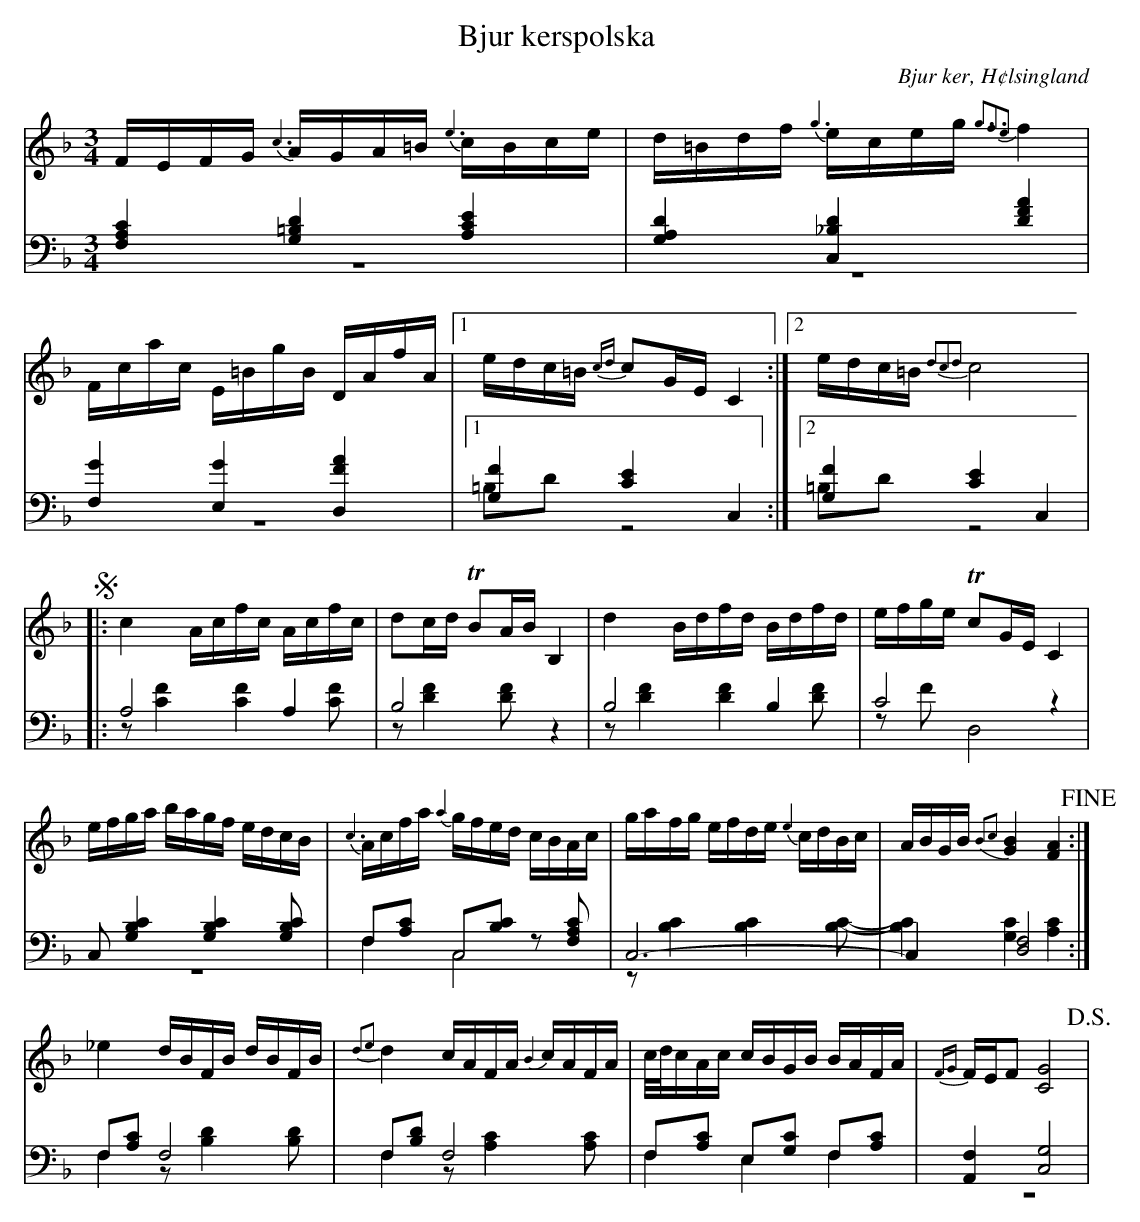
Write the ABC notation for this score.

X:1
T: Bjur kerspolska
O: Bjur ker, H¢lsingland
M: 3/4
L: 1/16
K: F
V:1
V:2
V:3 merge
V:1
FEFG {c3}AGA=B {e3}cBce|d=Bdf {g3}eceg {g3f3e2}f4|Fcac E=BgB DAfA|1 edc=B {cd}c2GE C4:|2 edc=B {d2c2d2}c8 |
!segno! |:c4 Acfc Acfc|d2cd TB2AB B,4|d4 Bdfd Bdfd|efge Tc2GE C4|
efga bagf edcB|{c3}Acfa {a2}gfed cBAc|gafg efde {e2}cdBc|ABGB {B2c2}[G4B4] [F4A4] !fine!:|
_e4 dBFB dBFB|{d2e2}d4 cAFA {B2}cAFA|c/d/cAc cBGB BAFA|{FG}FEF2 [C8G8] !D.S.!|
V:2 clef=bass
[F,4A,4C4] [G,4=B,4D4] [A,4C4E4]|[G,4A,4D4] [C,4_B,4D4] [D4F4A4]|[F,4G4] [E,4G4] [D,4F4A4]|1 [G,4F4] [C4E4] C,4:|2 [G,4F4] [C4E4] C,4 |
|:A,8 A,4|B,8 z4|B,8  B,4|C8 z4|
C,2 [G,4B,4C4] [G,4B,4C4] [G,2B,2C2]|F,2[A,2C2] C,2[B,2C2] z2 [F,2A,2C2]|C,12-|C,4 [F,8D,8]:|
F,2[A,2C2] F,8|F,2[B,2D2] F,8|F,2[A,2C2] E,2[G,2C2] F,2[A,2C2]|[A,,4F,4] [C,8G,8] |
V:3 clef=bass
z12|z12|z12|1 =B,2D2 z8:|2 =B,2D2 z8|
|:z2 [C4F4] [C4F4] [C2F2]|z2 [D4F4] [D2F2] z4|z2 [D4F4] [D4F4] [D2F2]|z2 F2 D,8|
z12|F,4 C,8|z2 [B,4C4] [B,4C4] [B,2C2]-|[B,4C4] [G,4C4] [A,4C4]:|
F,4 z2 [B,4D4] [B,2D2]|F,4 z2 [A,4C4] [A,2C2]|F,4 E,4 F,4|z12|
